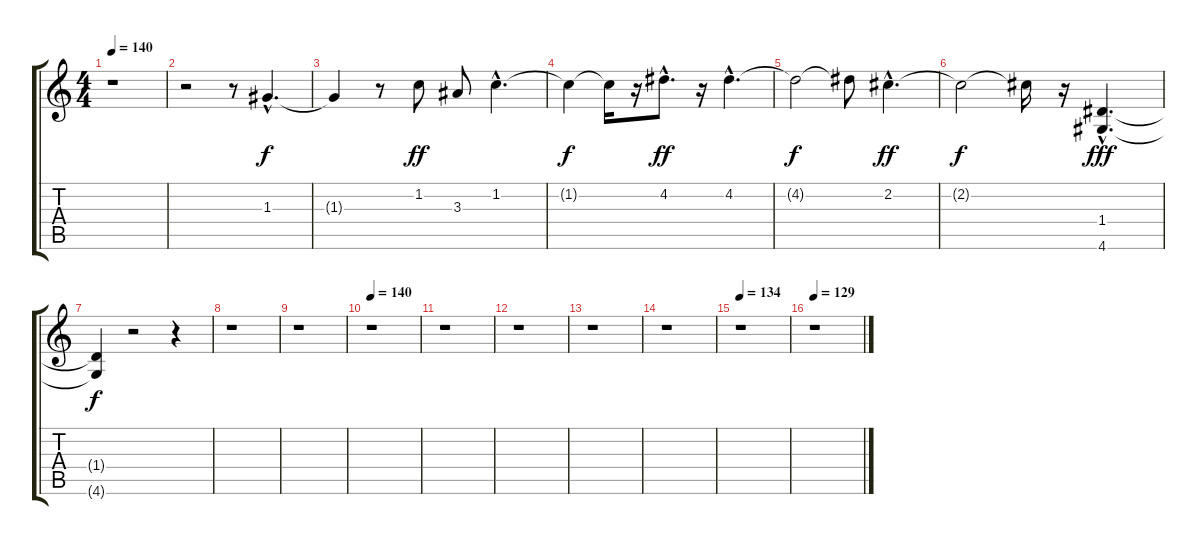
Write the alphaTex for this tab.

\track "" {instrument electricbassfinger}
\staff {score tabs}
\tuning (E4 B3 G3 D3 A2 E2) {hide}
\ts (4 4)
\tempo 140
\clef g2
\ks c
r.1{dy f} |
r.2 r.8 1.3{hac}.4{d} |
1.3{t}.4 r.8 1.2.8{dy ff} 3.3.8 1.2{hac}.4{d} |
1.2{t}.4{dy f} 1.2{t}.16 r.16 4.2{hac}.8{d dy ff} r.16 4.2{hac}.4{d} |
4.2{t}.2{dy f} 4.2{t}.8 2.2{hac}.4{d dy ff} |
2.2{t}.2{dy f} 2.2{t}.16 r.16 (1.4{hac} 4.6{hac}).4{d dy fff} |
(1.4{t} 4.6{t}).4{dy f} r.2 r.4 |
r.1 |
r.1 |
\tempo 140
r.1 |
r.1 |
r.1 |
r.1 |
r.1 |
\tempo 134
r.1 |
\tempo 129
r.1
